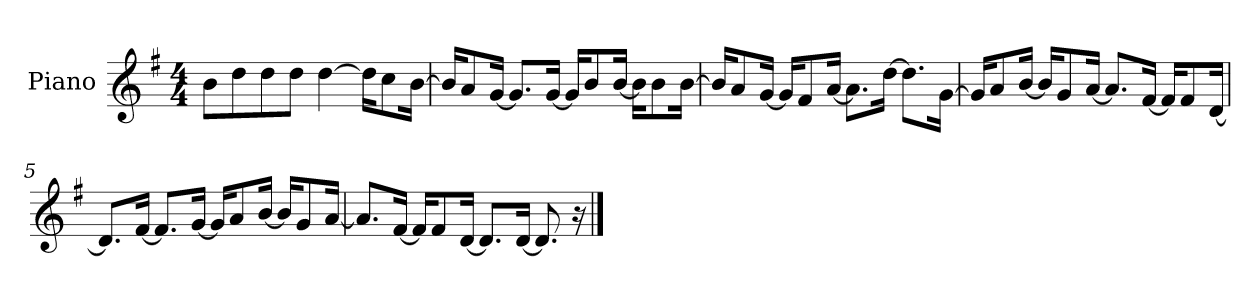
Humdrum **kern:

**kern
*part1
*staff1
*I"Piano
*I'P-no
*clefG2
*k[f#]
*M4/4
*MM90
=1
8b\L
8dd\
8dd\
8dd\J
[4dd\
16dd\KL]
8cc\
[16b\Jk
=2
16b/KL]
8a/
[16g/Jk
8.g/L]
[16g/Jk
16g/KL]
8b/
[16b/Jk
16b\KL]
8b\
[16b\Jk
=3
16b/KL]
8a/
[16g/Jk
16g/KL]
8f#/
[16a/Jk
8.a\L]
[16dd\Jk
8.dd\L]
[16g\Jk
!!LO:LB:g=z
=4
16g/KL]
8a/
[16b/Jk
16b/KL]
8g/
[16a/Jk
8.a/L]
[16f#/Jk
16f#/KL]
8f#/
[16d/Jk
=5
8.d/L]
[16f#/Jk
8.f#/L]
[16g/Jk
16g/KL]
8a/
[16b/Jk
16b/KL]
8g/
[16a/Jk
=6
8.a/L]
[16f#/Jk
16f#/KL]
8f#/
[16d/Jk
8.d/L]
[16d/Jk
8.d/]
16r
==
*-
